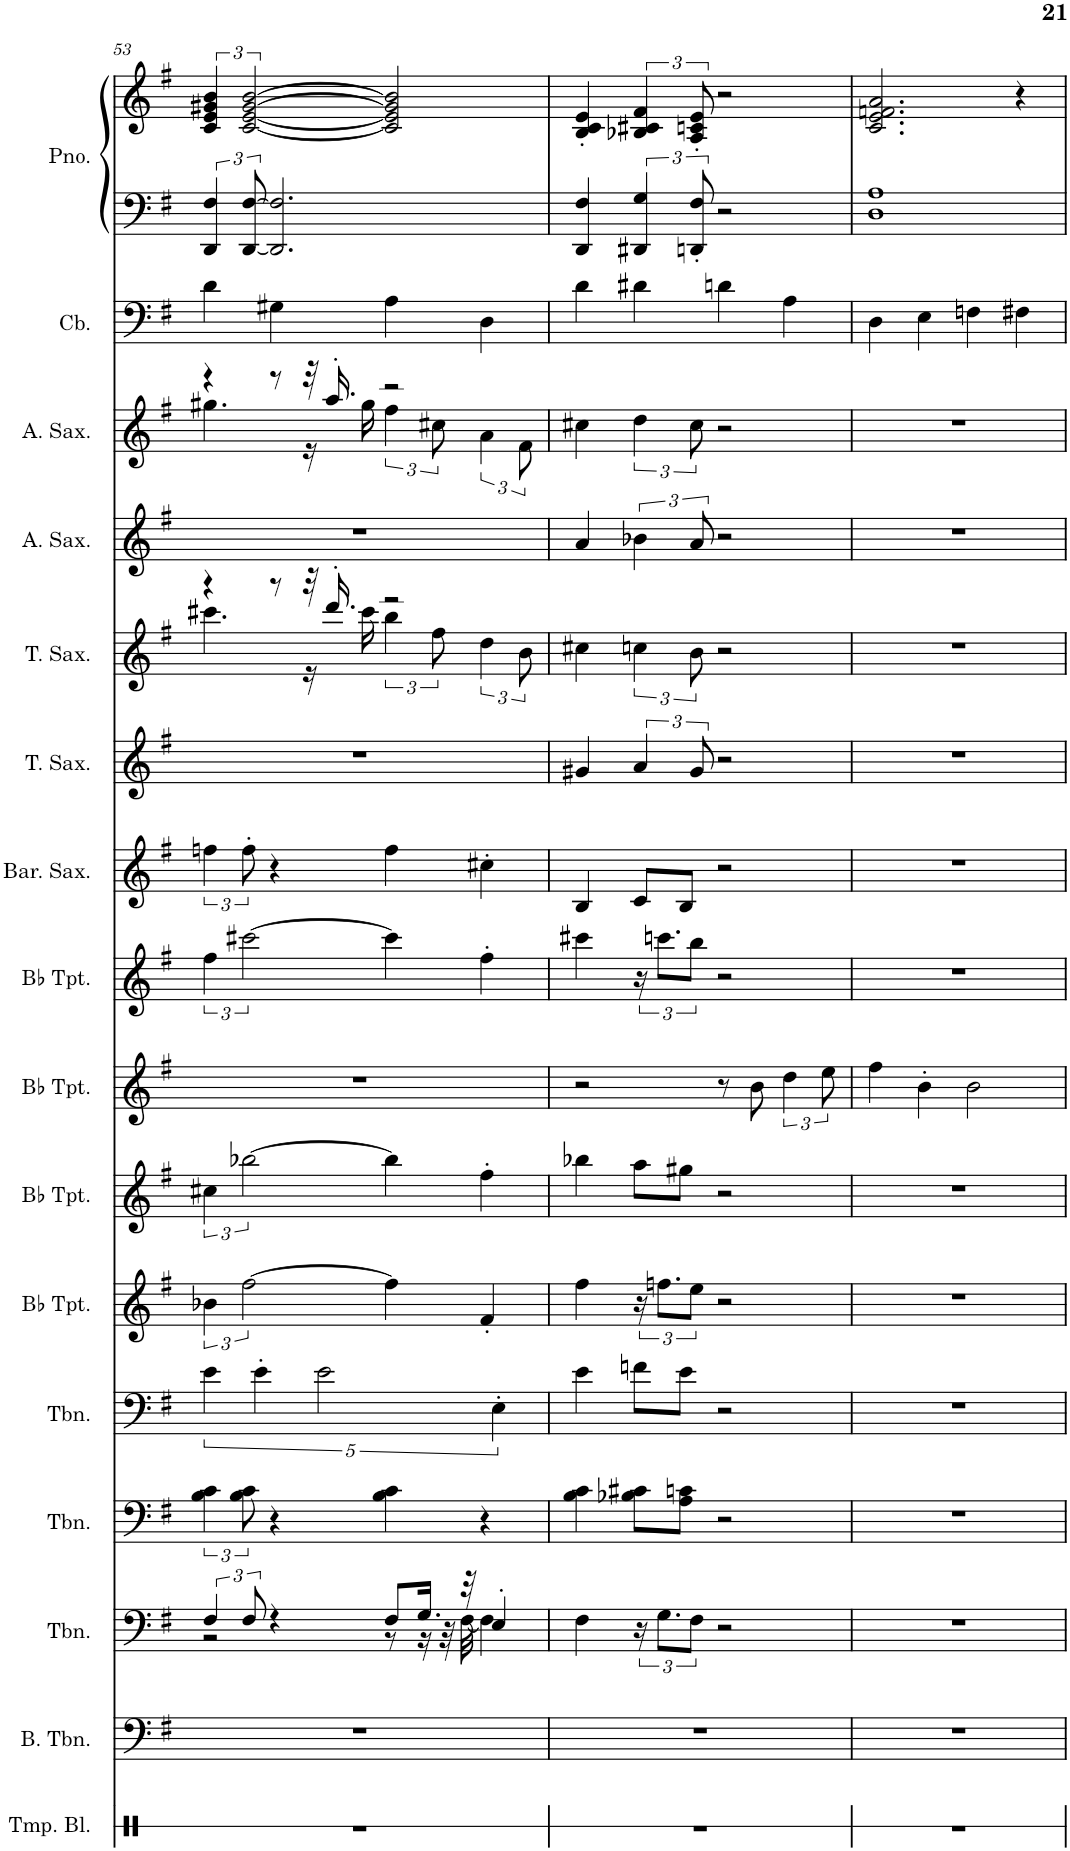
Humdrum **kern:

**kern	**kern	**kern	**kern	**kern	**kern	**kern	**kern	**kern	**kern	**kern	**kern	**kern	**kern	**kern	**kern	**kern
*part16	*part15	*part14	*part13	*part12	*part11	*part10	*part9	*part8	*part7	*part6	*part5	*part4	*part3	*part2	*part1	*part1
*staff17	*staff16	*staff15	*staff14	*staff13	*staff12	*staff11	*staff10	*staff9	*staff8	*staff7	*staff6	*staff5	*staff4	*staff3	*staff2	*staff1
*I"Temple Blocks	*I"Bass Trombone	*I"Trombone	*I"Trombone	*I"Trombone	*I"Bb Trumpet	*I"Bb Trumpet	*I"Bb Trumpet	*I"Bb Trumpet	*I"Baritone Saxophone	*I"Tenor Saxophone	*I"Tenor Saxophone	*I"Alto Saxophone	*I"Alto Saxophone	*I"Contrabass	*I"Piano	*
*I'Tmp. Bl.	*I'B. Tbn.	*I'Tbn.	*I'Tbn.	*I'Tbn.	*I'Bb Tpt.	*I'Bb Tpt.	*I'Bb Tpt.	*I'Bb Tpt.	*I'Bar. Sax.	*I'T. Sax.	*I'T. Sax.	*I'A. Sax.	*I'A. Sax.	*I'Cb.	*I'Pno.	*
!!LO:PB:g=z
*clefX	*clefF4	*clefF4	*clefF4	*clefF4	*clefG2	*clefG2	*clefG2	*clefG2	*clefG2	*clefG2	*clefG2	*clefG2	*clefG2	*clefF4	*clefF4	*clefG2
*	*	*	*	*	*Trd1c2	*Trd1c2	*Trd1c2	*Trd1c2	*Trd12c21	*Trd8c14	*Trd8c14	*Trd5c9	*Trd5c9	*Trd7c12	*	*
*k[]	*k[f#]	*k[f#]	*k[f#]	*k[f#]	*k[f#]	*k[f#]	*k[f#]	*k[f#]	*k[f#]	*k[f#]	*k[f#]	*k[f#]	*k[f#]	*k[f#]	*k[f#]	*k[f#]
*M4/4	*M4/4	*M4/4	*M4/4	*M4/4	*M4/4	*M4/4	*M4/4	*M4/4	*M4/4	*M4/4	*M4/4	*M4/4	*M4/4	*M4/4	*M4/4	*M4/4
=53	=53	=53	=53	=53	=53	=53	=53	=53	=53	=53	=53	=53	=53	=53	=53	=53
*	*	*^	*	*	*	*	*	*	*	*	*^	*	*^	*	*	*
1r	1r	6F#/	2r	6B\ 6c\	5e\	6b-X\	6cc#X\	1r	6ff#\	6ffn\	1r	4r	4.ccc#X\	1r	4r	4.gg#X\	4d\	6DD/ 6F#/	6c/ 6e/ 6g#X/ 6b/
.	.	12F#/	.	12B\ 12c\	.	[3ff#\	[3bb-X\	.	[3ccc#X\	12ff'\	.	.	.	.	.	.	.	[12DD/ [12F#/	[3c/ [3e/ [3g#/ [3b/
.	.	.	.	.	5e'\	.	.	.	.	.	.	.	.	.	.	.	.	.	.
.	.	4r	.	4r	.	.	.	.	.	4r	.	8r	.	.	8r	.	4G#X\	2.DD/] 2.F#/]	.
.	.	.	.	.	.	.	.	.	.	.	.	32r	16r	.	32r	16r	.	.	.
.	.	.	.	.	5%2e\	.	.	.	.	.	.	.	.	.	.	.	.	.	.
.	.	.	.	.	.	.	.	.	.	.	.	16.ddd'/	.	.	16.aa'/	.	.	.	.
.	.	.	.	.	.	.	.	.	.	.	.	.	16ccc#\	.	.	16gg#\	.	.	.
.	.	8F#/L	8r	4B\ 4c\	.	4ff#\]	4bb-\]	.	4ccc#\]	4ff\	.	2r	6bb\	.	2r	6ff#\	4A\	.	2c/] 2e/] 2g#/] 2b/]
.	.	16.G/Jk	16r	.	.	.	.	.	.	.	.	.	.	.	.	.	.	.	.
.	.	.	.	.	.	.	.	.	.	.	.	.	12ff#\	.	.	12cc#X\	.	.	.
.	.	.	32r	.	.	.	.	.	.	.	.	.	.	.	.	.	.	.	.
.	.	32r	[32F#\	.	.	.	.	.	.	.	.	.	.	.	.	.	.	.	.
.	.	4E'/	4F#\]	4r	.	4f#'/	4ff#'\	.	4ff#'\	4cc#X'\	.	.	6dd\	.	.	6a\	4D\	.	.
.	.	.	.	.	5E'\	.	.	.	.	.	.	.	.	.	.	.	.	.	.
.	.	.	.	.	.	.	.	.	.	.	.	.	12b\	.	.	12f#\	.	.	.
*	*	*v	*v	*	*	*	*	*	*	*	*	*v	*v	*	*v	*v	*	*	*
=54	=54	=54	=54	=54	=54	=54	=54	=54	=54	=54	=54	=54	=54	=54	=54	=54
1r	1r	4F#\	4B\ 4c\	4e\	4ff#\	4bb-X\	2r	4ccc#X\	4B/	4g#X/	4cc#X\	4a/	4cc#X\	4d\	4DD/ 4F#/	4B/' 4c/' 4e/'
.	.	24r	8B-X\ 8c#X\L	8fn\L	24r	8aa\L	.	24r	8c/L	6a/	6ccn\	6b-X\	6dd\	4d#X\	6DD#X/ 6G/	6B-X/ 6c#X/ 6f#/
.	.	12.G\L	.	.	12.ffn\L	.	.	12.cccn\L	.	.	.	.	.	.	.	.
.	.	.	8A\ 8cn\J	8e\J	.	8gg#X\J	.	.	8B/J	.	.	.	.	.	.	.
.	.	12F#\J	.	.	12ee\J	.	.	12bb\J	.	12g#/	12b\	12a/	12cc#\	.	12DDn/' 12F#/'	12A/' 12cn/' 12e/'
.	.	2r	2r	2r	2r	2r	8r	2r	2r	2r	2r	2r	2r	4dn\	2r	2r
.	.	.	.	.	.	.	8b\	.	.	.	.	.	.	.	.	.
.	.	.	.	.	.	.	6dd\	.	.	.	.	.	.	4A\	.	.
.	.	.	.	.	.	.	12ee\	.	.	.	.	.	.	.	.	.
=55	=55	=55	=55	=55	=55	=55	=55	=55	=55	=55	=55	=55	=55	=55	=55	=55
1r	1r	1r	1r	1r	1r	1r	4ff#\	1r	1r	1r	1r	1r	1r	4D\	1D 1A	2.c/ 2.e/ 2.fn/ 2.a/
.	.	.	.	.	.	.	4b'\	.	.	.	.	.	.	4E\	.	.
.	.	.	.	.	.	.	2b\	.	.	.	.	.	.	4Fn\	.	.
.	.	.	.	.	.	.	.	.	.	.	.	.	.	4F#X\	.	4r
=	=	=	=	=	=	=	=	=	=	=	=	=	=	=	=	=
*-	*-	*-	*-	*-	*-	*-	*-	*-	*-	*-	*-	*-	*-	*-	*-	*-
